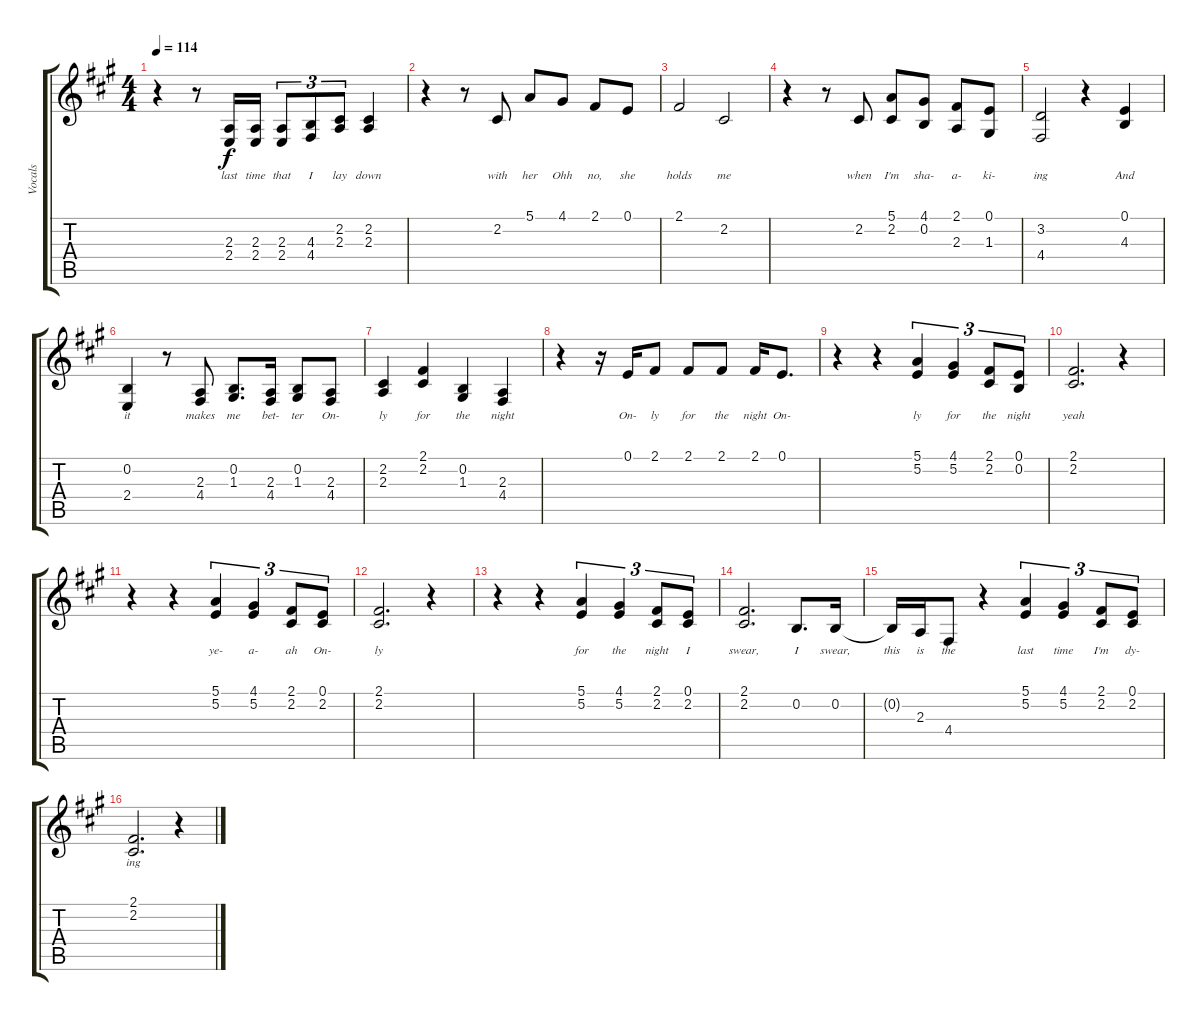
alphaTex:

\track ("Vocals" "Vocals") {instrument violin}
\staff {score tabs}
\tuning (E4 B3 G3 D3 A2 E2) {hide}
\ts (4 4)
\tempo 114
\clef g2
\ks a
r.4{dy f} r.8 (2.3 2.4).16{lyrics (0 "last") lyrics (1 "") lyrics (2 "") lyrics (3 "") lyrics (4 "")} (2.3 2.4).16{lyrics (0 "time") lyrics (1 "") lyrics (2 "") lyrics (3 "") lyrics (4 "")} (2.3 2.4).8{tu (3 2) lyrics (0 "that") lyrics (1 "") lyrics (2 "") lyrics (3 "") lyrics (4 "")} (4.3 4.4).8{tu (3 2) lyrics (0 "I") lyrics (1 "") lyrics (2 "") lyrics (3 "") lyrics (4 "")} (2.2 2.3).8{tu (3 2) lyrics (0 "lay") lyrics (1 "") lyrics (2 "") lyrics (3 "") lyrics (4 "")} (2.2 2.3).4{lyrics (0 "down") lyrics (1 "") lyrics (2 "") lyrics (3 "") lyrics (4 "")} |
r.4 r.8 2.2.8{lyrics (0 "with") lyrics (1 "") lyrics (2 "") lyrics (3 "") lyrics (4 "")} 5.1.8{lyrics (0 "her") lyrics (1 "") lyrics (2 "") lyrics (3 "") lyrics (4 "")} 4.1.8{lyrics (0 "Ohh") lyrics (1 "") lyrics (2 "") lyrics (3 "") lyrics (4 "")} 2.1.8{lyrics (0 "no,") lyrics (1 "") lyrics (2 "") lyrics (3 "") lyrics (4 "")} 0.1.8{lyrics (0 "she") lyrics (1 "") lyrics (2 "") lyrics (3 "") lyrics (4 "")} |
2.1.2{lyrics (0 "holds") lyrics (1 "") lyrics (2 "") lyrics (3 "") lyrics (4 "")} 2.2.2{lyrics (0 "me") lyrics (1 "") lyrics (2 "") lyrics (3 "") lyrics (4 "")} |
r.4 r.8 2.2.8{lyrics (0 "when") lyrics (1 "") lyrics (2 "") lyrics (3 "") lyrics (4 "")} (5.1 2.2).8{lyrics (0 "I'm") lyrics (1 "") lyrics (2 "") lyrics (3 "") lyrics (4 "")} (4.1 0.2).8{lyrics (0 "sha-") lyrics (1 "") lyrics (2 "") lyrics (3 "") lyrics (4 "")} (2.1 2.3).8{lyrics (0 "a-") lyrics (1 "") lyrics (2 "") lyrics (3 "") lyrics (4 "")} (0.1 1.3).8{lyrics (0 "ki-") lyrics (1 "") lyrics (2 "") lyrics (3 "") lyrics (4 "")} |
(3.2 4.4).2{lyrics (0 "ing") lyrics (1 "") lyrics (2 "") lyrics (3 "") lyrics (4 "")} r.4 (0.1 4.3).4{lyrics (0 "And") lyrics (1 "") lyrics (2 "") lyrics (3 "") lyrics (4 "")} |
(0.2 2.4).4{lyrics (0 "it") lyrics (1 "") lyrics (2 "") lyrics (3 "") lyrics (4 "")} r.8 (2.3 4.4).8{lyrics (0 "makes") lyrics (1 "") lyrics (2 "") lyrics (3 "") lyrics (4 "")} (0.2 1.3).8{d lyrics (0 "me") lyrics (1 "") lyrics (2 "") lyrics (3 "") lyrics (4 "")} (2.3 4.4).16{lyrics (0 "bet-") lyrics (1 "") lyrics (2 "") lyrics (3 "") lyrics (4 "")} (0.2 1.3).8{lyrics (0 "ter") lyrics (1 "") lyrics (2 "") lyrics (3 "") lyrics (4 "")} (2.3 4.4).8{lyrics (0 "On-") lyrics (1 "") lyrics (2 "") lyrics (3 "") lyrics (4 "")} |
(2.2 2.3).4{lyrics (0 "ly") lyrics (1 "") lyrics (2 "") lyrics (3 "") lyrics (4 "")} (2.1 2.2).4{lyrics (0 "for") lyrics (1 "") lyrics (2 "") lyrics (3 "") lyrics (4 "")} (0.2 1.3).4{lyrics (0 "the") lyrics (1 "") lyrics (2 "") lyrics (3 "") lyrics (4 "")} (2.3 4.4).4{lyrics (0 "night") lyrics (1 "") lyrics (2 "") lyrics (3 "") lyrics (4 "")} |
r.4 r.16 0.1.16{lyrics (0 "On-") lyrics (1 "") lyrics (2 "") lyrics (3 "") lyrics (4 "")} 2.1.8{lyrics (0 "ly") lyrics (1 "") lyrics (2 "") lyrics (3 "") lyrics (4 "")} 2.1.8{lyrics (0 "for") lyrics (1 "") lyrics (2 "") lyrics (3 "") lyrics (4 "")} 2.1.8{lyrics (0 "the") lyrics (1 "") lyrics (2 "") lyrics (3 "") lyrics (4 "")} 2.1.16{lyrics (0 "night") lyrics (1 "") lyrics (2 "") lyrics (3 "") lyrics (4 "")} 0.1.8{d lyrics (0 "On-") lyrics (1 "") lyrics (2 "") lyrics (3 "") lyrics (4 "")} |
r.4 r.4 (5.1 5.2).4{tu (3 2) lyrics (0 "ly") lyrics (1 "") lyrics (2 "") lyrics (3 "") lyrics (4 "")} (4.1 5.2).4{tu (3 2) lyrics (0 "for") lyrics (1 "") lyrics (2 "") lyrics (3 "") lyrics (4 "")} (2.1 2.2).8{tu (3 2) lyrics (0 "the") lyrics (1 "") lyrics (2 "") lyrics (3 "") lyrics (4 "")} (0.1 0.2).8{tu (3 2) lyrics (0 "night") lyrics (1 "") lyrics (2 "") lyrics (3 "") lyrics (4 "")} |
(2.1 2.2).2{d lyrics (0 "yeah") lyrics (1 "") lyrics (2 "") lyrics (3 "") lyrics (4 "")} r.4 |
r.4 r.4 (5.1 5.2).4{tu (3 2) lyrics (0 "ye-") lyrics (1 "") lyrics (2 "") lyrics (3 "") lyrics (4 "")} (4.1 5.2).4{tu (3 2) lyrics (0 "a-") lyrics (1 "") lyrics (2 "") lyrics (3 "") lyrics (4 "")} (2.1 2.2).8{tu (3 2) lyrics (0 "ah") lyrics (1 "") lyrics (2 "") lyrics (3 "") lyrics (4 "")} (0.1 2.2).8{tu (3 2) lyrics (0 "On-") lyrics (1 "") lyrics (2 "") lyrics (3 "") lyrics (4 "")} |
(2.1 2.2).2{d lyrics (0 "ly") lyrics (1 "") lyrics (2 "") lyrics (3 "") lyrics (4 "")} r.4 |
r.4 r.4 (5.1 5.2).4{tu (3 2) lyrics (0 "for") lyrics (1 "") lyrics (2 "") lyrics (3 "") lyrics (4 "")} (4.1 5.2).4{tu (3 2) lyrics (0 "the") lyrics (1 "") lyrics (2 "") lyrics (3 "") lyrics (4 "")} (2.1 2.2).8{tu (3 2) lyrics (0 "night") lyrics (1 "") lyrics (2 "") lyrics (3 "") lyrics (4 "")} (0.1 2.2).8{tu (3 2) lyrics (0 "I") lyrics (1 "") lyrics (2 "") lyrics (3 "") lyrics (4 "")} |
(2.1 2.2).2{d lyrics (0 "swear,") lyrics (1 "") lyrics (2 "") lyrics (3 "") lyrics (4 "")} 0.2.8{d lyrics (0 "I") lyrics (1 "") lyrics (2 "") lyrics (3 "") lyrics (4 "")} 0.2.16{lyrics (0 "swear,") lyrics (1 "") lyrics (2 "") lyrics (3 "") lyrics (4 "")} |
0.2{t}.16{lyrics (0 "this") lyrics (1 "") lyrics (2 "") lyrics (3 "") lyrics (4 "")} 2.3.16{lyrics (0 "is") lyrics (1 "") lyrics (2 "") lyrics (3 "") lyrics (4 "")} 4.4.8{lyrics (0 "the") lyrics (1 "") lyrics (2 "") lyrics (3 "") lyrics (4 "")} r.4 (5.1 5.2).4{tu (3 2) lyrics (0 "last") lyrics (1 "") lyrics (2 "") lyrics (3 "") lyrics (4 "")} (4.1 5.2).4{tu (3 2) lyrics (0 "time") lyrics (1 "") lyrics (2 "") lyrics (3 "") lyrics (4 "")} (2.1 2.2).8{tu (3 2) lyrics (0 "I'm") lyrics (1 "") lyrics (2 "") lyrics (3 "") lyrics (4 "")} (0.1 2.2).8{tu (3 2) lyrics (0 "dy-") lyrics (1 "") lyrics (2 "") lyrics (3 "") lyrics (4 "")} |
(2.1 2.2).2{d lyrics (0 "ing") lyrics (1 "") lyrics (2 "") lyrics (3 "") lyrics (4 "")} r.4
